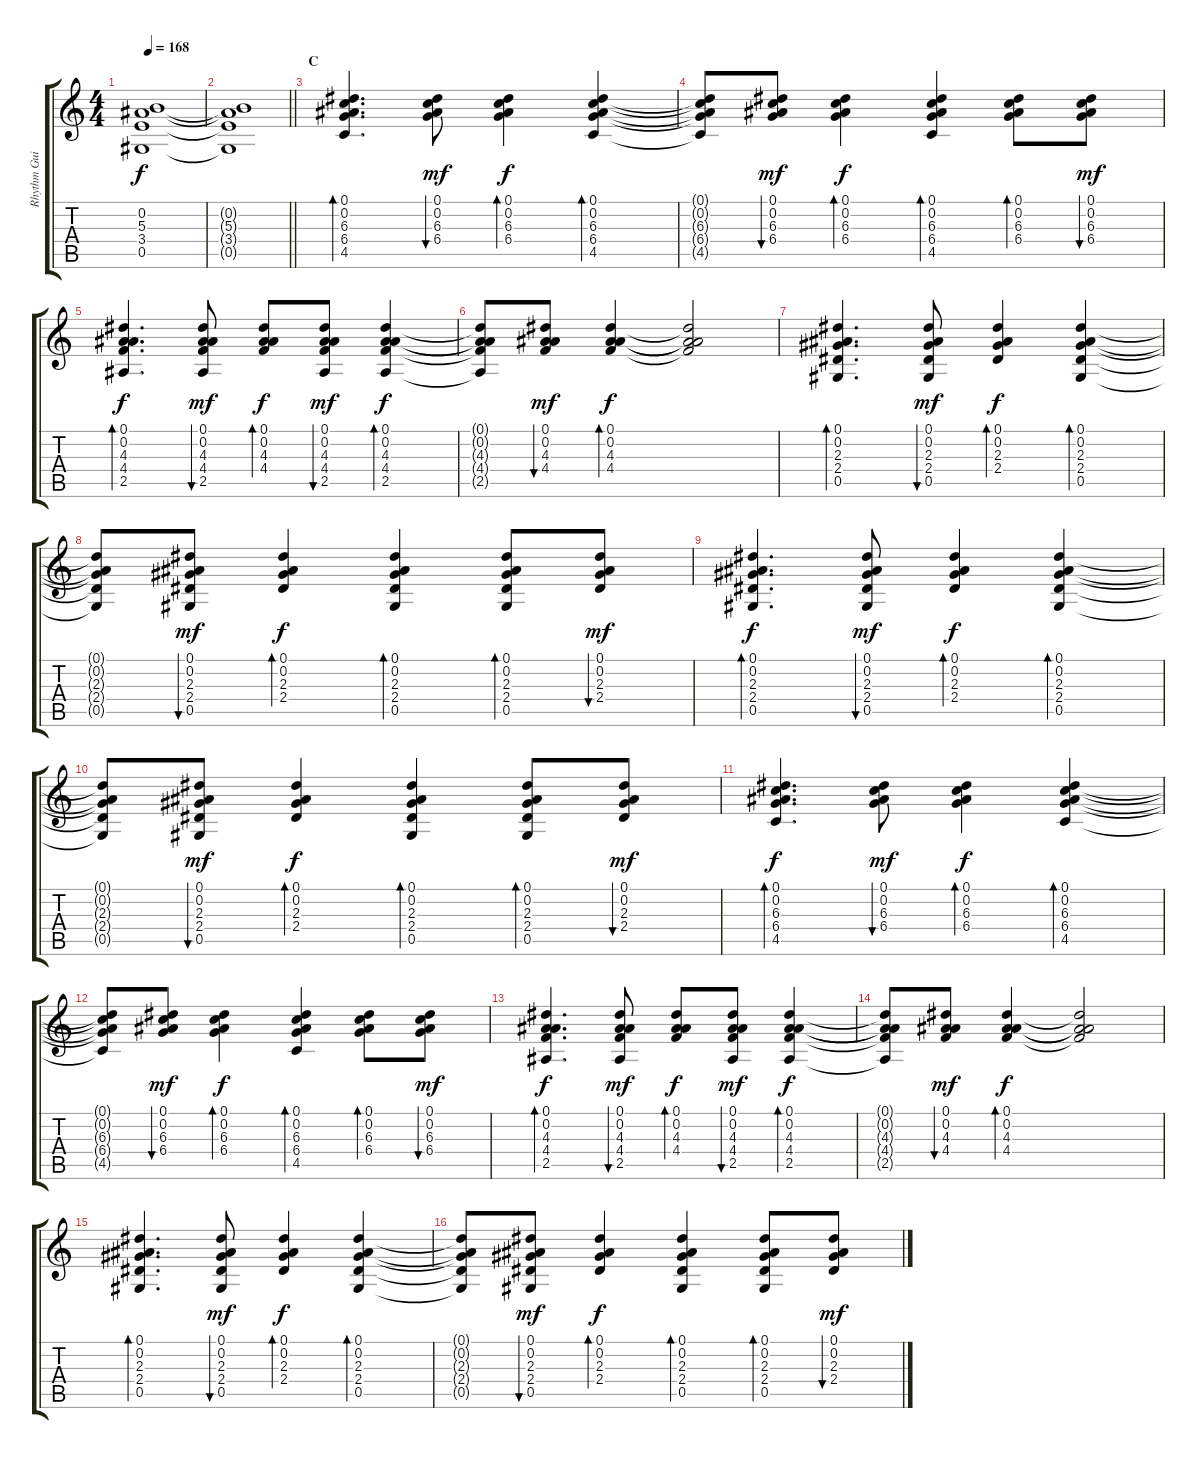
\track ("Rhythm Guitar L" "Rhythm Gui") {instrument acousticguitarsteel}
\staff {score tabs}
\tuning (Eb4 Bb3 Gb3 Db3 Ab2 Eb2) {hide}
\ts (4 4)
\tempo 168
\clef g2
\ks c
(0.2{t} 5.3{t} 3.4{t} 0.5{t}).1{dy f} |
\barLineRight lightlight
(0.2{t} 5.3{t} 3.4{t} 0.5{t}).1 |
\section ("" "C")
(0.1 0.2 6.3 6.4 4.5).4{d bd 60} (0.1 0.2 6.3 6.4).8{bu 60 dy mf} (0.1 0.2 6.3 6.4).4{bd 60 dy f} (0.1 0.2 6.3 6.4 4.5).4{bd 60} |
(0.1{t} 0.2{t} 6.3{t} 6.4{t} 4.5{t}).8 (0.1 0.2 6.3 6.4).8{bu 60 dy mf} (0.1 0.2 6.3 6.4).4{bd 60 dy f} (0.1 0.2 6.3 6.4 4.5).4{bd 60} (0.1 0.2 6.3 6.4).8{bd 60} (0.1 0.2 6.3 6.4).8{bu 60 dy mf} |
(0.1 0.2 4.3 4.4 2.5).4{d bd 60 dy f} (0.1 0.2 4.3 4.4 2.5).8{bu 60 dy mf} (0.1 0.2 4.3 4.4).8{bd 60 dy f} (0.1 0.2 4.3 4.4 2.5).8{bu 60 dy mf} (0.1 0.2 4.3 4.4 2.5).4{bd 60 dy f} |
(0.1{t} 0.2{t} 4.3{t} 4.4{t} 2.5{t}).8 (0.1 0.2 4.3 4.4).8{bu 60 dy mf} (0.1 0.2 4.3 4.4).4{bd 60 dy f} (0.1{t} 0.2{t} 4.3{t} 4.4{t}).2 |
(0.1 0.2 2.3 2.4 0.5).4{d bd 60} (0.1 0.2 2.3 2.4 0.5).8{bu 60 dy mf} (0.1 0.2 2.3 2.4).4{bd 60 dy f} (0.1 0.2 2.3 2.4 0.5).4{bd 60} |
(0.1{t} 0.2{t} 2.3{t} 2.4{t} 0.5{t}).8 (0.1 0.2 2.3 2.4 0.5).8{bu 60 dy mf} (0.1 0.2 2.3 2.4).4{bd 60 dy f} (0.1 0.2 2.3 2.4 0.5).4{bd 60} (0.1 0.2 2.3 2.4 0.5).8{bd 60} (0.1 0.2 2.3 2.4).8{bu 60 dy mf} |
(0.1 0.2 2.3 2.4 0.5).4{d bd 60 dy f} (0.1 0.2 2.3 2.4 0.5).8{bu 60 dy mf} (0.1 0.2 2.3 2.4).4{bd 60 dy f} (0.1 0.2 2.3 2.4 0.5).4{bd 60} |
(0.1{t} 0.2{t} 2.3{t} 2.4{t} 0.5{t}).8 (0.1 0.2 2.3 2.4 0.5).8{bu 60 dy mf} (0.1 0.2 2.3 2.4).4{bd 60 dy f} (0.1 0.2 2.3 2.4 0.5).4{bd 60} (0.1 0.2 2.3 2.4 0.5).8{bd 60} (0.1 0.2 2.3 2.4).8{bu 60 dy mf} |
(0.1 0.2 6.3 6.4 4.5).4{d bd 60 dy f} (0.1 0.2 6.3 6.4).8{bu 60 dy mf} (0.1 0.2 6.3 6.4).4{bd 60 dy f} (0.1 0.2 6.3 6.4 4.5).4{bd 60} |
(0.1{t} 0.2{t} 6.3{t} 6.4{t} 4.5{t}).8 (0.1 0.2 6.3 6.4).8{bu 60 dy mf} (0.1 0.2 6.3 6.4).4{bd 60 dy f} (0.1 0.2 6.3 6.4 4.5).4{bd 60} (0.1 0.2 6.3 6.4).8{bd 60} (0.1 0.2 6.3 6.4).8{bu 60 dy mf} |
(0.1 0.2 4.3 4.4 2.5).4{d bd 60 dy f} (0.1 0.2 4.3 4.4 2.5).8{bu 60 dy mf} (0.1 0.2 4.3 4.4).8{bd 60 dy f} (0.1 0.2 4.3 4.4 2.5).8{bu 60 dy mf} (0.1 0.2 4.3 4.4 2.5).4{bd 60 dy f} |
(0.1{t} 0.2{t} 4.3{t} 4.4{t} 2.5{t}).8 (0.1 0.2 4.3 4.4).8{bu 60 dy mf} (0.1 0.2 4.3 4.4).4{bd 60 dy f} (0.1{t} 0.2{t} 4.3{t} 4.4{t}).2 |
(0.1 0.2 2.3 2.4 0.5).4{d bd 60} (0.1 0.2 2.3 2.4 0.5).8{bu 60 dy mf} (0.1 0.2 2.3 2.4).4{bd 60 dy f} (0.1 0.2 2.3 2.4 0.5).4{bd 60} |
(0.1{t} 0.2{t} 2.3{t} 2.4{t} 0.5{t}).8 (0.1 0.2 2.3 2.4 0.5).8{bu 60 dy mf} (0.1 0.2 2.3 2.4).4{bd 60 dy f} (0.1 0.2 2.3 2.4 0.5).4{bd 60} (0.1 0.2 2.3 2.4 0.5).8{bd 60} (0.1 0.2 2.3 2.4).8{bu 60 dy mf}
